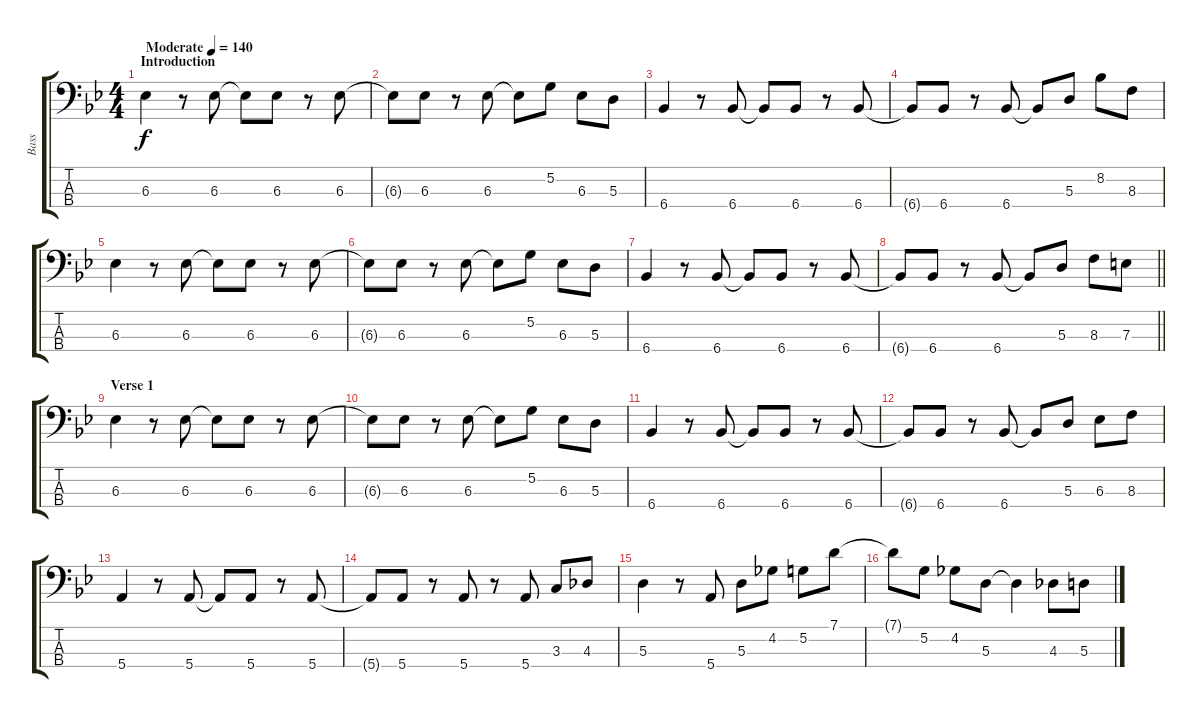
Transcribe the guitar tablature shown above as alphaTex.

\track ("Bass" "Bass") {instrument electricbassfinger}
\staff {score tabs}
\tuning (G2 D2 A1 E1) {hide}
\ts (4 4)
\section ("" "Introduction")
\tempo (140 "Moderate")
\clef f4
\ks bb
6.3.4{dy f instrument electricbassfinger} r.8 6.3.8 6.3{t}.8 6.3.8 r.8 6.3.8 |
6.3{t}.8 6.3.8 r.8 6.3.8 6.3{t}.8 5.2.8 6.3.8 5.3.8 |
6.4.4 r.8 6.4.8 6.4{t}.8 6.4.8 r.8 6.4.8 |
6.4{t}.8 6.4.8 r.8 6.4.8 6.4{t}.8 5.3.8 8.2.8 8.3.8 |
6.3.4 r.8 6.3.8 6.3{t}.8 6.3.8 r.8 6.3.8 |
6.3{t}.8 6.3.8 r.8 6.3.8 6.3{t}.8 5.2.8 6.3.8 5.3.8 |
6.4.4 r.8 6.4.8 6.4{t}.8 6.4.8 r.8 6.4.8 |
\barLineRight lightlight
6.4{t}.8 6.4.8 r.8 6.4.8 6.4{t}.8 5.3.8 8.3.8 7.3.8 |
\section ("" "Verse 1")
6.3.4 r.8 6.3.8 6.3{t}.8 6.3.8 r.8 6.3.8 |
6.3{t}.8 6.3.8 r.8 6.3.8 6.3{t}.8 5.2.8 6.3.8 5.3.8 |
6.4.4 r.8 6.4.8 6.4{t}.8 6.4.8 r.8 6.4.8 |
6.4{t}.8 6.4.8 r.8 6.4.8 6.4{t}.8 5.3.8 6.3.8 8.3.8 |
5.4.4 r.8 5.4.8 5.4{t}.8 5.4.8 r.8 5.4.8 |
5.4{t}.8 5.4.8 r.8 5.4.8 r.8 5.4.8 3.3.8 4.3.8 |
5.3.4 r.8 5.4.8 5.3.8 4.2.8 5.2.8 7.1.8 |
7.1{t}.8 5.2.8 4.2.8 5.3.8 5.3{t}.4 4.3.8 5.3.8
